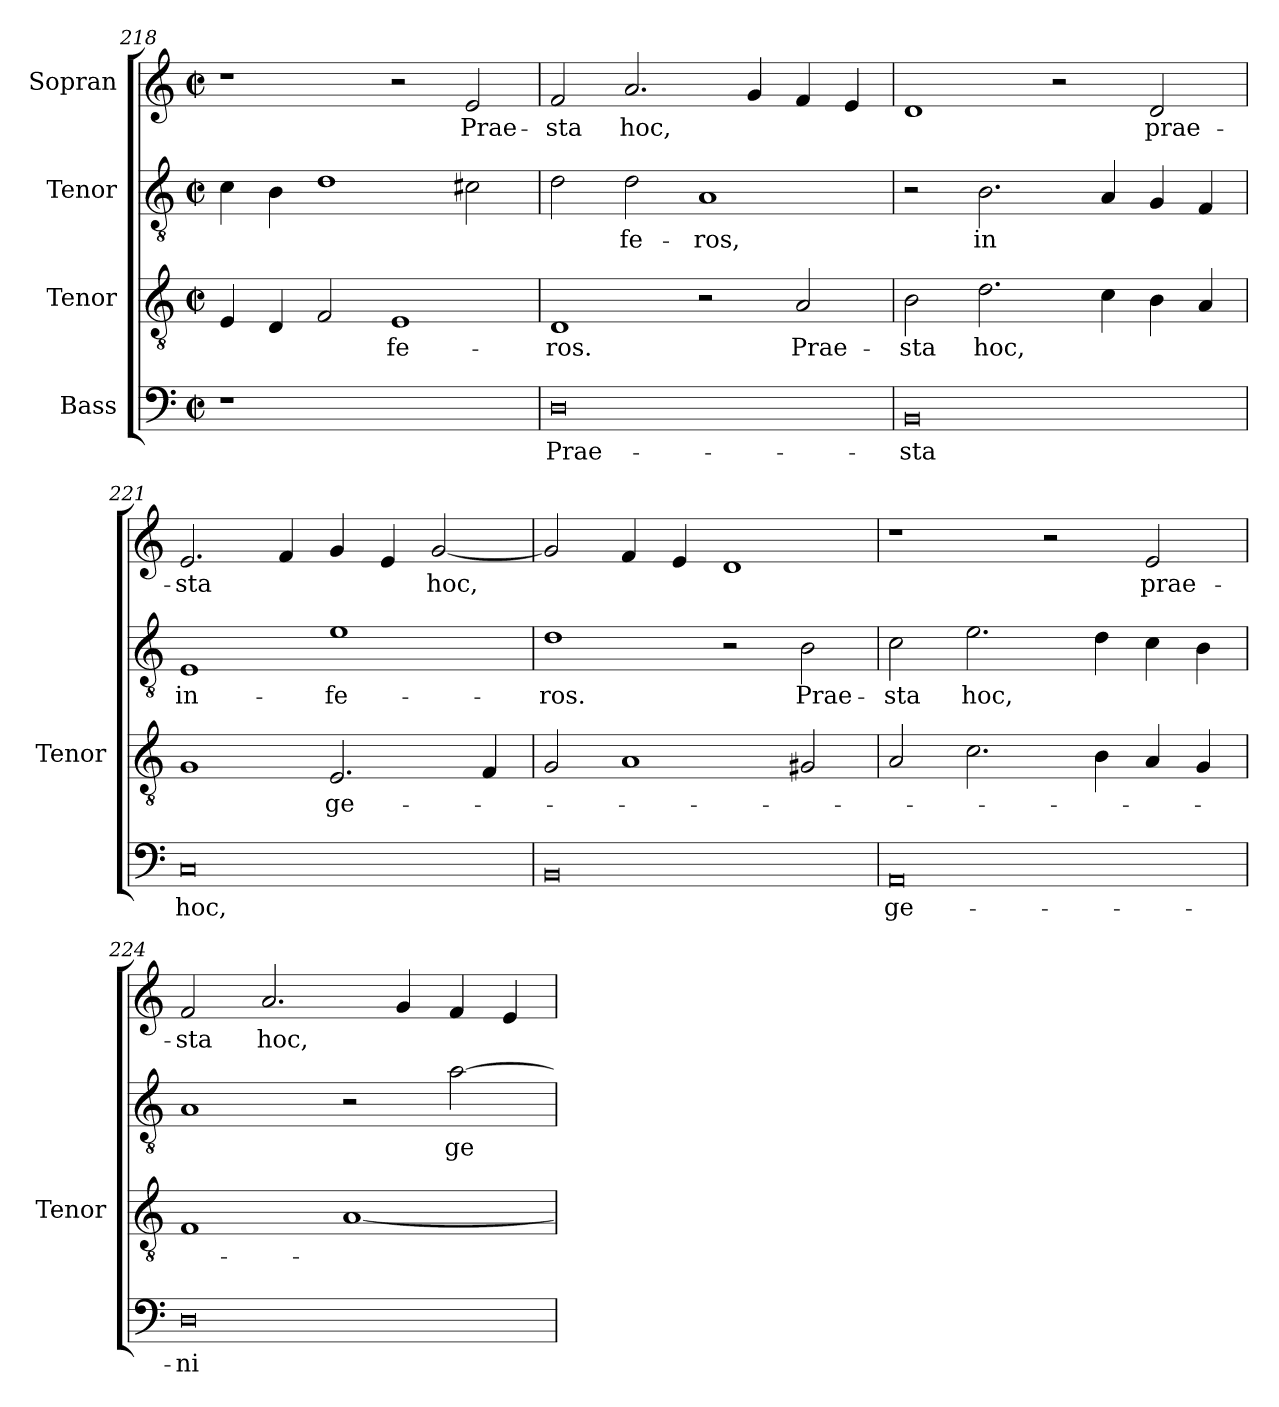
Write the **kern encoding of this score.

**kern	**text	**kern	**text	**kern	**text	**kern	**text
*part4	*part4	*part3	*part3	*part2	*part2	*part1	*part1
*staff4	*staff4	*staff3	*staff3	*staff2	*staff2	*staff1	*staff1
*I"Bass	*	*I"Tenor	*	*I"Tenor	*	*I"Sopran	*
*	*	*I'Tenor	*	*	*	*	*
*clefF4	*	*clefGv2	*	*clefGv2	*	*clefG2	*
*	*	*ITrd7c12	*	*ITrd7c12	*	*	*
*k[]	*	*k[]	*	*k[]	*	*k[]	*
*M2/2	*	*M2/2	*	*M2/2	*	*M2/2	*
*met(c|)	*	*met(c|)	*	*met(c|)	*	*met(c|)	*
=218	=218	=218	=218	=218	=218	=218	=218
!LO:N:vis=1	!	!	!	!	!	!	!
1r	.	4EEi/	.	4Ci\	.	1r	.
.	.	4DDi/	.	4BBi\	.	.	.
.	.	2FFi/	.	1Di	.	.	.
!	!	!	!LO:LY:b:color=#000000	!	!	!	!
1ryy	.	1EEi	-fe-	.	.	2r	.
!	!	!	!	!	!	!	!LO:LY:b:color=#000000
.	.	.	.	2C#Xi\	.	2ei/	Prae-
=219	=219	=219	=219	=219	=219	=219	=219
!	!LO:LY:b:color=#000000	!	!	!	!	!	!
!	!	!	!LO:LY:b:color=#000000	!	!	!	!
!	!	!	!	!	!	!	!LO:LY:b:color=#000000
0Di	Prae-	1DDi	-ros.	2Di\	.	2fi/	-sta
!	!	!	!	!	!LO:LY:b:color=#000000	!	!
!	!	!	!	!	!	!	!LO:LY:b:color=#000000
.	.	.	.	2Di\	-fe-	2.ai/	hoc,
!	!	!	!	!	!LO:LY:b:color=#000000	!	!
.	.	2r	.	1AAi	-ros,	.	.
.	.	.	.	.	.	4gi/	.
!	!	!	!LO:LY:b:color=#000000	!	!	!	!
.	.	2AAi/	Prae-	.	.	4fi/	.
.	.	.	.	.	.	4ei/	.
=220	=220	=220	=220	=220	=220	=220	=220
!	!LO:LY:b:color=#000000	!	!	!	!	!	!
!	!	!	!LO:LY:b:color=#000000	!	!	!	!
0BBi	-sta	2BBi\	-sta	2r	.	1di	.
!	!	!	!LO:LY:b:color=#000000	!	!	!	!
!	!	!	!	!	!LO:LY:b:color=#000000	!	!
.	.	2.Di\	hoc,	2.BBi\	in	.	.
.	.	.	.	.	.	2r	.
.	.	4Ci\	.	4AAi/	.	.	.
!	!	!	!	!	!	!	!LO:LY:b:color=#000000
.	.	4BBi\	.	4GGi/	.	2di/	prae-
.	.	4AAi/	.	4FFi/	.	.	.
=221	=221	=221	=221	=221	=221	=221	=221
!	!LO:LY:b:color=#000000	!	!	!	!	!	!
!	!	!	!	!	!LO:LY:b:color=#000000	!	!
!	!	!	!	!	!	!	!LO:LY:b:color=#000000
0Ci	hoc,	1GGi	.	1EEi	in-	2.ei/	-sta
.	.	.	.	.	.	4fi/	.
!	!	!	!LO:LY:b:color=#000000	!	!	!	!
!	!	!	!	!	!LO:LY:b:color=#000000	!	!
.	.	2.EEi/	ge-	1Ei	-fe-	4gi/	.
.	.	.	.	.	.	4ei/	.
!	!	!	!	!	!	!	!LO:LY:b:color=#000000
.	.	.	.	.	.	[<2gi/	hoc,
.	.	4FFi/	.	.	.	.	.
=222	=222	=222	=222	=222	=222	=222	=222
!	!	!	!	!	!LO:LY:b:color=#000000	!	!
0BBi	.	2GGi/	.	1Di	-ros.	2gi/]	.
.	.	1AAi	.	.	.	4fi/	.
.	.	.	.	.	.	4ei/	.
.	.	.	.	2r	.	1di	.
!	!	!	!	!	!LO:LY:b:color=#000000	!	!
.	.	2GG#Xi/	.	2BBi\	Prae-	.	.
=223	=223	=223	=223	=223	=223	=223	=223
!	!LO:LY:b:color=#000000	!	!	!	!	!	!
!	!	!	!	!	!LO:LY:b:color=#000000	!	!
0AAi	ge-	2AAi/	.	2Ci\	-sta	1r	.
!	!	!	!	!	!LO:LY:b:color=#000000	!	!
.	.	2.Ci\	.	2.Ei\	hoc,	.	.
.	.	.	.	.	.	2r	.
.	.	4BBi\	.	4Di\	.	.	.
!	!	!	!	!	!	!	!LO:LY:b:color=#000000
.	.	4AAi/	.	4Ci\	.	2ei/	prae-
.	.	4GGi/	.	4BBi\	.	.	.
!!LO:LB:g=z
=224	=224	=224	=224	=224	=224	=224	=224
!	!LO:LY:b:color=#000000	!	!	!	!	!	!
!	!	!	!	!	!	!	!LO:LY:b:color=#000000
0Di	-ni-	1FFi	.	1AAi	.	2fi/	-sta
!	!	!	!	!	!	!	!LO:LY:b:color=#000000
.	.	.	.	.	.	2.ai/	hoc,
.	.	[<1AAi	.	2r	.	.	.
.	.	.	.	.	.	4gi/	.
!	!	!	!	!	!LO:LY:b:color=#000000	!	!
.	.	.	.	[>2Ai\	ge-	4fi/	.
.	.	.	.	.	.	4ei/	.
=	=	=	=	=	=	=	=
*-	*-	*-	*-	*-	*-	*-	*-
